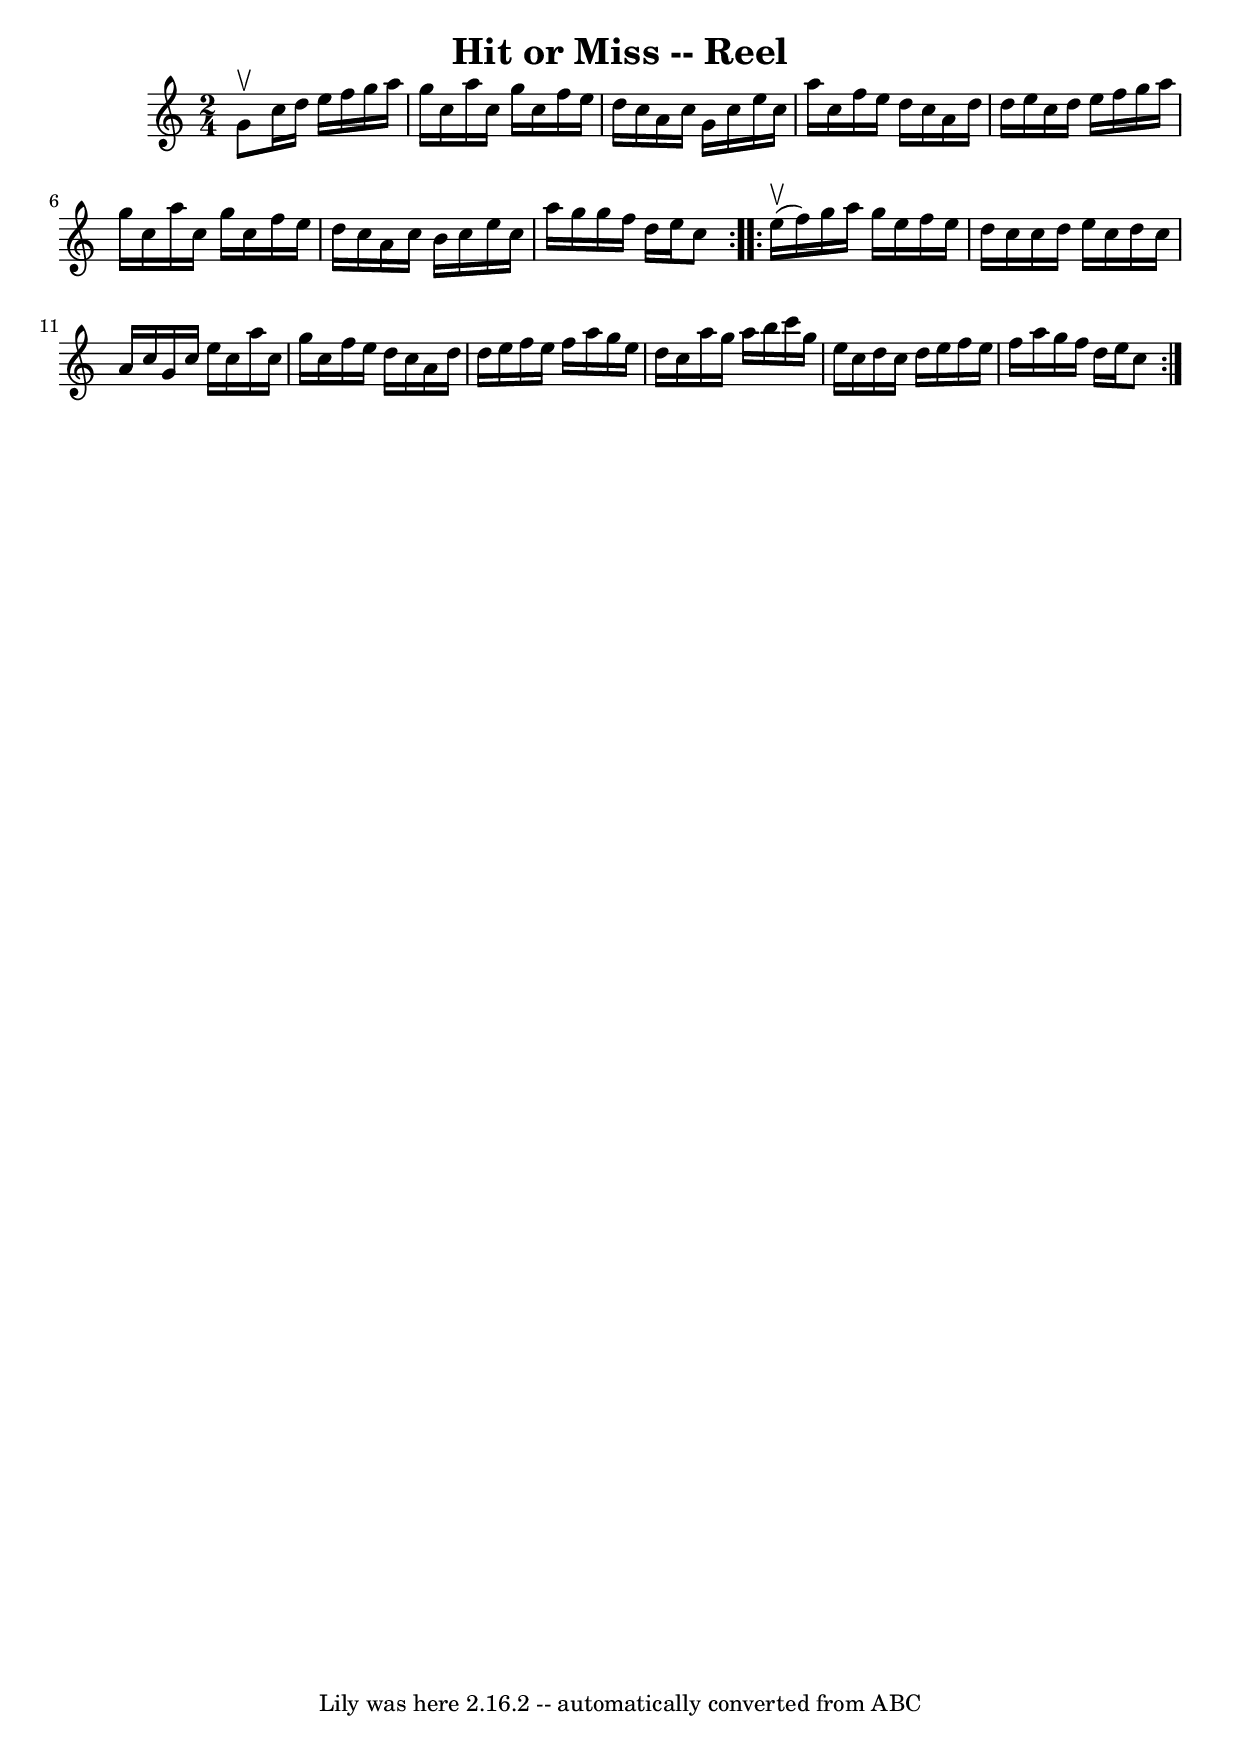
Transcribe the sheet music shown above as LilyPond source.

\version "2.7.40"
\include "Mammoth.ily"
\header {
	%% book = "Ryan's Mammoth Collection"
	crossRefNumber = "1"
	footnotes = "\\\\137"
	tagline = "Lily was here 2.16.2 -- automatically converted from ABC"
	title = "Hit or Miss -- Reel"
}
voicedefault =  {


\repeat volta 2 {
\time 2/4 \key c \major g'8^\upbow |
 c''16 d''16 e''16    
f''16 g''16 a''16 g''16 c''16    |
 a''16 c''16 g''16 
 c''16 f''16 e''16 d''16 c''16    |
 a'16 c''16    
g'16 c''16 e''16 c''16 a''16 c''16    |
 f''16 e''16  
 d''16 c''16 a'16 d''16 d''16 e''16    |
 c''16    
d''16 e''16 f''16 g''16 a''16 g''16 c''16    |
 a''16 
 c''16 g''16 c''16 f''16 e''16 d''16 c''16    |
   
a'16 c''16 b'16 c''16 e''16 c''16 a''16 g''16    |
  
 g''16 f''16 d''16 e''16 c''8    } \repeat volta 2 { e''16 
^\upbow(f''16) |
 g''16 a''16 g''16 e''16 f''16    
e''16 d''16 c''16    |
 c''16 d''16 e''16 c''16 d''16 
 c''16 a'16 c''16    |
 g'16 c''16 e''16 c''16    
a''16 c''16 g''16 c''16    |
 f''16 e''16 d''16 c''16 
 a'16 d''16 d''16 e''16    |
 f''16 e''16 f''16    
a''16 g''16 e''16 d''16 c''16    |
 a''16 g''16 a''16 
 b''16 c'''16 g''16 e''16 c''16    |
 d''16 c''16    
d''16 e''16 f''16 e''16 f''16 a''16    |
 g''16 f''16 
 d''16 e''16 c''8    }   
}

\score{
    <<

	\context Staff="default"
	{
	    \voicedefault 
	}

    >>
	\layout {
	}
	\midi {}
}
